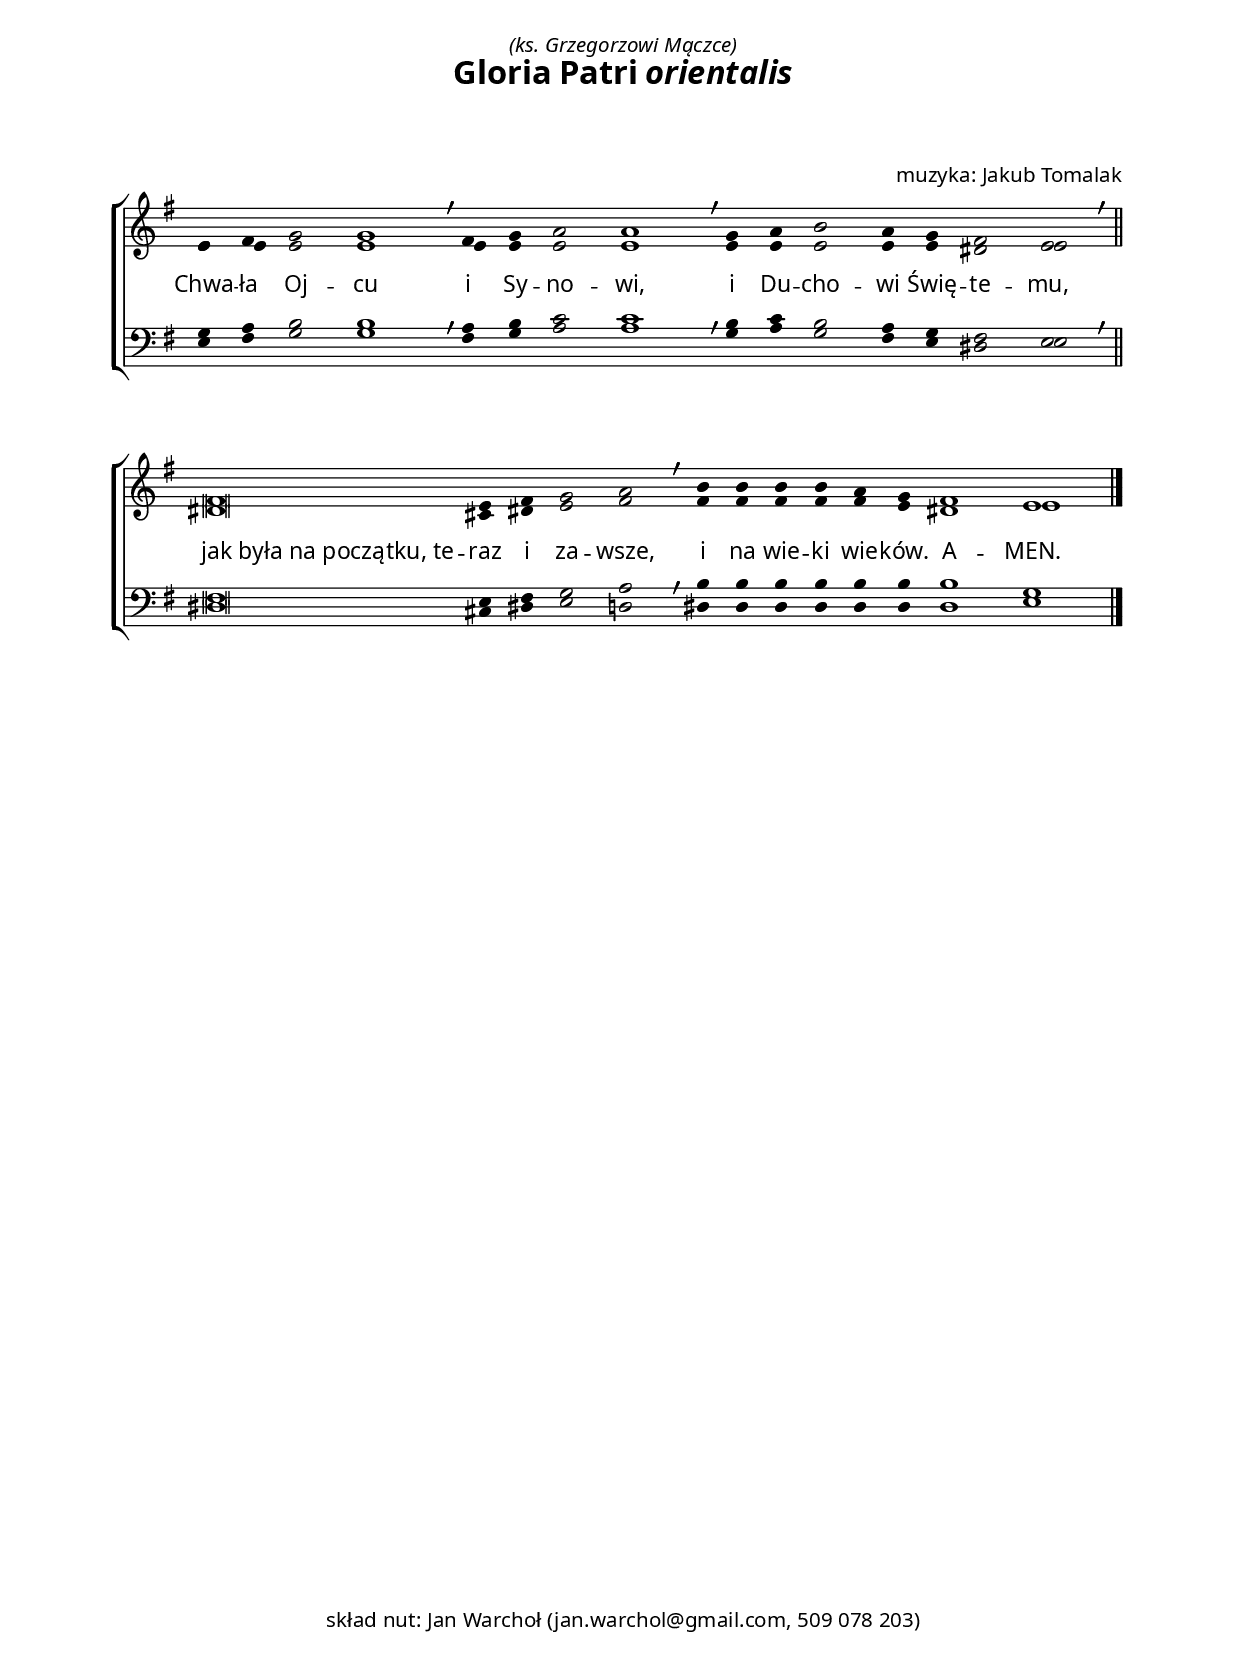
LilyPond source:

\version "2.17.16"
#(set-global-staff-size 18)

\header	{
  title = \markup \column {
    \line { Gloria Patri \italic orientalis }
    " " " " 
  }
  dedication = \markup \italic { (ks. Grzegorzowi Mączce) }
  composer = "muzyka: Jakub Tomalak"
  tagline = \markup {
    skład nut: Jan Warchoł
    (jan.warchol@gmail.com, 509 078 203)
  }
}

\paper {
  #(define fonts
    (make-pango-font-tree "antpolt"
                          "Nimbus Sans"
                          "Luxi Mono"
                          (/ staff-height pt 20)))
  left-margin = 21 \mm
  right-margin = 20 \mm
  top-markup-spacing #'basic-distance = 10
  markup-system-spacing #'basic-distance = 10
  system-system-spacing #'basic-distance = 15
}
%--------------------------------MELODY--------------------------------
sopranomelody =	\relative f' {
  \key e \minor
  e4 fis g2 g1 \breathe
  fis4 g a2 a1 \breathe
  g4 a b2 a4 g fis2 e2 \breathe
  \bar "||"
  fis\breve e4 fis g2 a2 \breathe
  b4 b b b a g fis1 e
  \bar "|."
}
altomelody = \relative f' {
  \key e \minor
  e4 e e2 e1 \breathe
  e4 e e2 e1 \breathe
  e4 e e2 e4 e dis2
  \once\override NoteColumn #'force-hshift = #1
  e2 \breathe
  \bar "||"
  dis\breve cis4 dis e2 fis2 \breathe
  fis4 fis fis fis fis e4 dis1 e
  \bar "|."
}
tenormelody = \relative f {
  \key e \minor
  g4 a4 b2 b1 \breathe
  a4 b c2 c1 \breathe
  b4 c b2 a4 g fis2 e2 \breathe
  \bar "||"
  fis\breve e4 fis g2 a2 \breathe
  b4 b b b b b b1 g1
  \bar "|."
}
bassmelody = \relative f {
  \key e \minor
  e4 fis g2 g1 \breathe
  fis4 g a2 a1 \breathe
  g4 a g2 fis4 e dis2
  \once\override NoteColumn #'force-hshift = #1
  e2 \breathe
  \bar "||"
  dis\breve cis4 dis e2 d2 \breathe
  dis4 dis dis dis dis dis dis1 e1
  \bar "|."
}
akordy = \chordmode {
}
%--------------------------------LYRICS--------------------------------
text =  \lyricmode {
  Chwa -- ła Oj -- cu i Sy -- no -- wi,
  i Du -- cho -- wi Świę -- te -- mu,
  \once \override LyricHyphen #'minimum-distance = #1.5
  \tweak #'X-offset #-0.6
  "jak była na początku, te" --
  raz i za -- wsze,
  i na wie -- ki wie -- ków.
  A -- MEN.
}

stanzas = {}
%--------------------------------ALL-FILE VARIABLE--------------------------------

\score {
  \new ChoirStaff <<
    \new Staff = women <<
      \clef treble
      \new Voice = soprano {
        \voiceOne
        \sopranomelody
      }
      \new Voice = alto {
        \voiceTwo
        \altomelody
      }
    >>
    \new Lyrics \with {
      \override VerticalAxisGroup #'staff-affinity = #CENTER
      \override VerticalAxisGroup #'nonstaff-relatedstaff-spacing #'padding = #2
      \override VerticalAxisGroup #'nonstaff-relatedstaff-spacing #'minimum-distance = #5
    }
    \lyricsto soprano \text

    \new Staff = men <<
      \clef bass
      \new Voice = tenor {
        \voiceOne
        \tenormelody
      }
      \new Voice = bass {
        \voiceTwo
        \bassmelody
      }
    >>
  >>
  \layout {
    \accidentalStyle neo-modern
    indent = 0\cm
    \override BreathingSign #'text =
    \markup { \musicglyph #"scripts.rvarcomma" }
    \override NoteHead #'style = #'altdefault
    \omit Stem

    \context {
      \Score
      timing = ##f
      barAlways = ##t
      defaultBarType = ""
    }
    \context {
      \Staff \remove "Time_signature_engraver"
    }
  }
  \midi {
    \context {
      \Staff
      midiInstrument = #"clarinet"
    }
  }
}

\stanzas